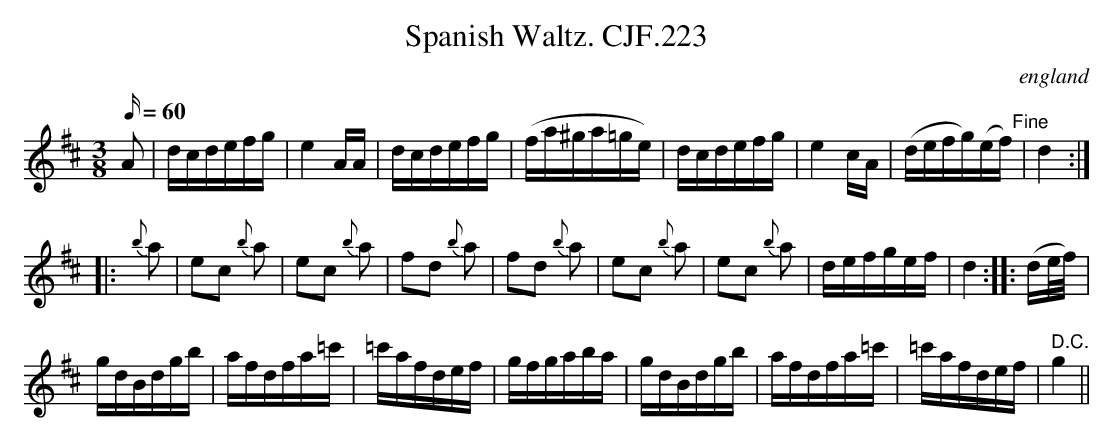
X:1
T:Spanish Waltz. CJF.223
O:england
M:3/8
L:1/16
Q:60
K:D
A2|dcdefg|e4AA|dcdefg|(fa^ga=ge)|dcdefg|e4cA|\
(defg)(ef)"Fine"|d4:||:
{b}a2|e2c2 {b}a2|e2c2 {b}a2|f2d2 {b}a2|f2d2 {b}a2|\
e2c2 {b}a2|e2c2 {b}a2|defgef|d4:||:(de/f/)|
gdBdgb|afdfa=c'|=c'afdef|gfgaba|gdBdgb|afdfa=c'|\
=c'afdef|" D.C."g4||
